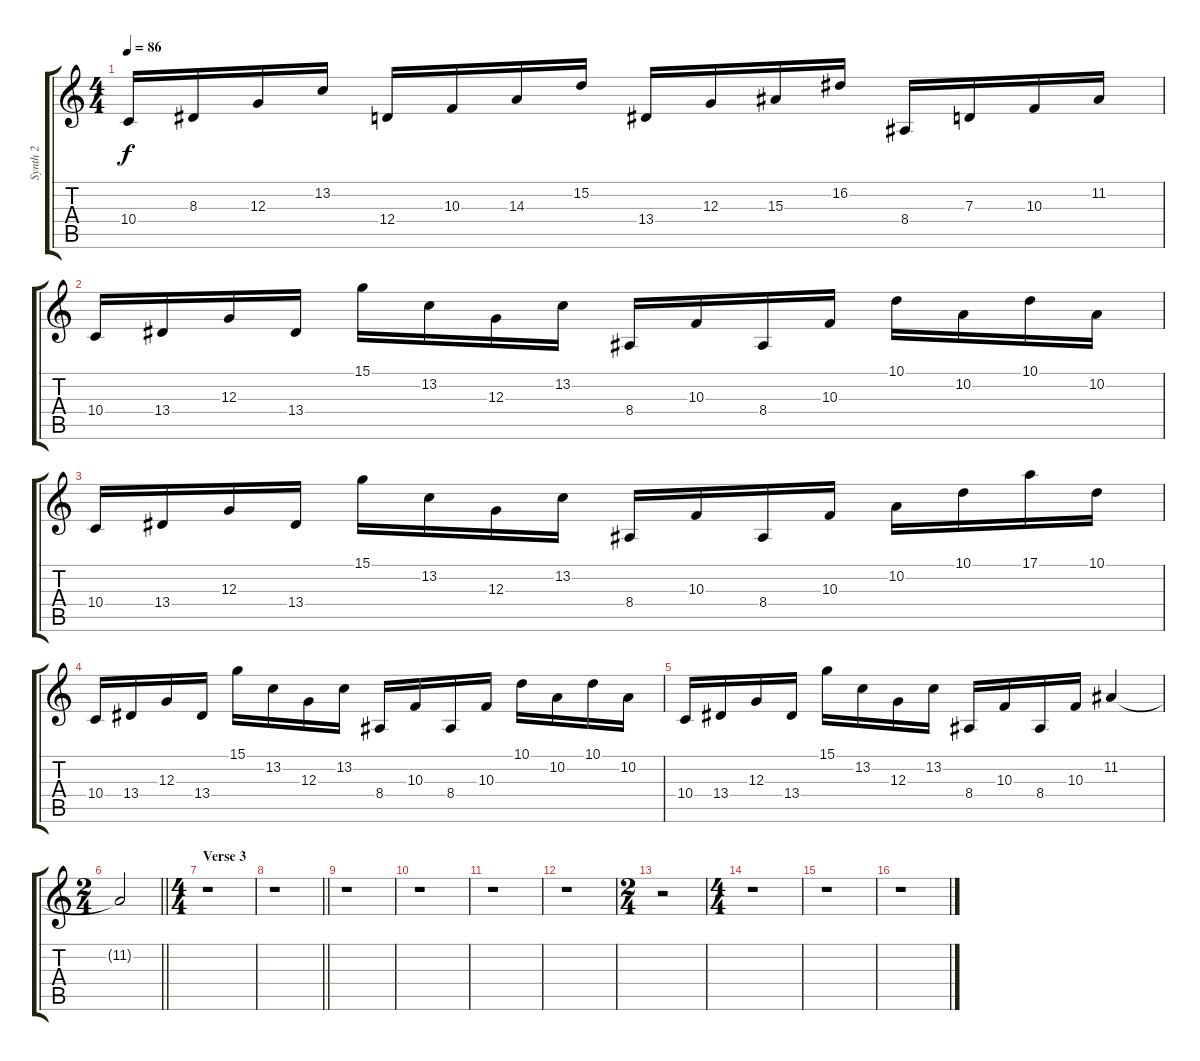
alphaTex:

\track ("Synth 2" "Synth 2") {instrument lead1square}
\staff {score tabs}
\tuning (E4 B3 G3 D3 A2 E2) {hide}
\ts (4 4)
\tempo 86
\clef g2
\ks c
10.4.16{dy f} 8.3.16 12.3.16 13.2.16 12.4.16 10.3.16 14.3.16 15.2.16 13.4.16 12.3.16 15.3.16 16.2.16 8.4.16 7.3.16 10.3.16 11.2.16 |
10.4.16 13.4.16 12.3.16 13.4.16 15.1.16 13.2.16 12.3.16 13.2.16 8.4.16 10.3.16 8.4.16 10.3.16 10.1.16 10.2.16 10.1.16 10.2.16 |
10.4.16 13.4.16 12.3.16 13.4.16 15.1.16 13.2.16 12.3.16 13.2.16 8.4.16 10.3.16 8.4.16 10.3.16 10.2.16 10.1.16 17.1.16 10.1.16 |
10.4.16 13.4.16 12.3.16 13.4.16 15.1.16 13.2.16 12.3.16 13.2.16 8.4.16 10.3.16 8.4.16 10.3.16 10.1.16 10.2.16 10.1.16 10.2.16 |
10.4.16 13.4.16 12.3.16 13.4.16 15.1.16 13.2.16 12.3.16 13.2.16 8.4.16 10.3.16 8.4.16 10.3.16 11.2.4 |
\ts (2 4)
\barLineRight lightlight
11.2{t}.2 |
\ts (4 4)
\section ("" "Verse 3")
r.1 |
\barLineRight lightlight
r.1 |
r.1 |
r.1 |
r.1 |
r.1 |
\ts (2 4)
r.2 |
\ts (4 4)
r.1 |
r.1 |
r.1
